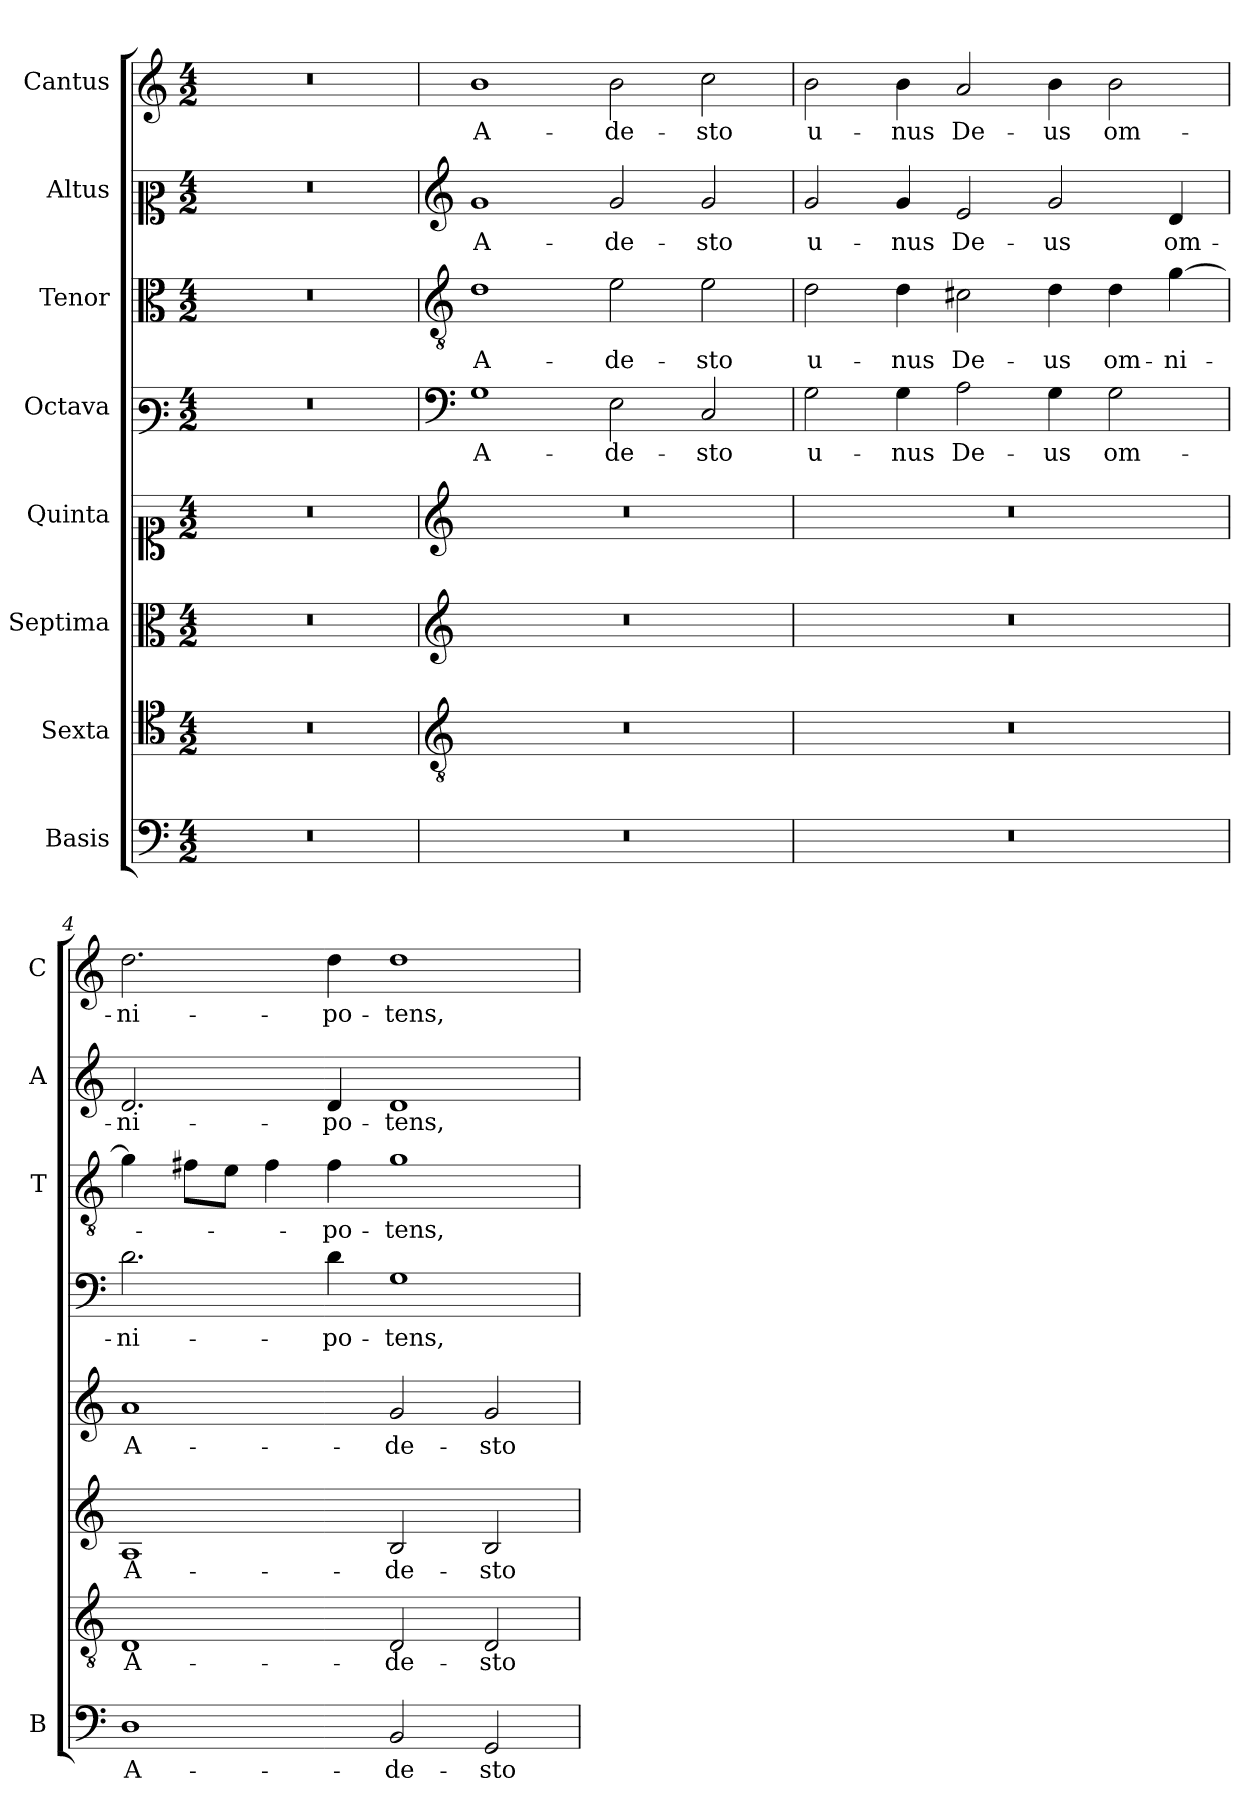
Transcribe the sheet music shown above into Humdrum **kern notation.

**kern	**text	**kern	**text	**kern	**text	**kern	**text	**kern	**text	**kern	**text	**kern	**text	**kern	**text
*part8	*part8	*part7	*part7	*part6	*part6	*part5	*part5	*part4	*part4	*part3	*part3	*part2	*part2	*part1	*part1
*staff8	*staff8	*staff7	*staff7	*staff6	*staff6	*staff5	*staff5	*staff4	*staff4	*staff3	*staff3	*staff2	*staff2	*staff1	*staff1
*I"Basis	*	*I"Sexta	*	*I"Septima	*	*I"Quinta	*	*I"Octava	*	*I"Tenor	*	*I"Altus	*	*I"Cantus	*
*I'B	*	*	*	*	*	*	*	*	*	*I'T	*	*I'A	*	*I'C	*
*clefF4	*	*clefC4	*	*clefC3	*	*clefC1	*	*clefF3	*	*clefC3	*	*clefC2	*	*clefG2	*
*k[]	*	*k[]	*	*k[]	*	*k[]	*	*k[]	*	*k[]	*	*k[]	*	*k[]	*
*C:	*	*C:	*	*C:	*	*C:	*	*C:	*	*C:	*	*C:	*	*C:	*
*M4/2	*	*M4/2	*	*M4/2	*	*M4/2	*	*M4/2	*	*M4/2	*	*M4/2	*	*M4/2	*
=1	=1	=1	=1	=1	=1	=1	=1	=1	=1	=1	=1	=1	=1	=1	=1
0r	.	0r	.	0r	.	0r	.	0r	.	0r	.	0r	.	0r	.
=2	=2	=2	=2	=2	=2	=2	=2	=2	=2	=2	=2	=2	=2	=2	=2
*	*	*clefGv2	*	*clefG2	*	*clefG2	*	*clefF4	*	*clefGv2	*	*clefG2	*	*	*
!	!	!	!	!	!	!	!	!	!LO:LY:b	!	!LO:LY:b	!	!LO:LY:b	!	!LO:LY:b
0r	.	0r	.	0r	.	0r	.	1G	A-	1d	A-	1g	A-	1b	A-
!	!	!	!	!	!	!	!	!	!LO:LY:b	!	!LO:LY:b	!	!LO:LY:b	!	!LO:LY:b
.	.	.	.	.	.	.	.	2E\	-de-	2e\	-de-	2g/	-de-	2b\	-de-
!	!	!	!	!	!	!	!	!	!LO:LY:b	!	!LO:LY:b	!	!LO:LY:b	!	!LO:LY:b
.	.	.	.	.	.	.	.	2C/	-sto	2e\	-sto	2g/	-sto	2cc\	-sto
=3	=3	=3	=3	=3	=3	=3	=3	=3	=3	=3	=3	=3	=3	=3	=3
!	!	!	!	!	!	!	!	!	!LO:LY:b	!	!LO:LY:b	!	!LO:LY:b	!	!LO:LY:b
0r	.	0r	.	0r	.	0r	.	2G\	u-	2d\	u-	2g/	u-	2b\	u-
!	!	!	!	!	!	!	!	!	!LO:LY:b	!	!LO:LY:b	!	!LO:LY:b	!	!LO:LY:b
.	.	.	.	.	.	.	.	4G\	-nus	4d\	-nus	4g/	-nus	4b\	-nus
!	!	!	!	!	!	!	!	!	!LO:LY:b	!	!LO:LY:b	!	!LO:LY:b	!	!LO:LY:b
.	.	.	.	.	.	.	.	2A\	De-	2c#X\	De-	2e/	De-	2a/	De-
!	!	!	!	!	!	!	!	!	!LO:LY:b	!	!LO:LY:b	!	!LO:LY:b	!	!LO:LY:b
.	.	.	.	.	.	.	.	4G\	-us	4d\	-us	2g/	-us	4b\	-us
!	!	!	!	!	!	!	!	!	!LO:LY:b	!	!LO:LY:b	!	!	!	!LO:LY:b
.	.	.	.	.	.	.	.	2G\	om-	4d\	om-	.	.	2b\	om-
!	!	!	!	!	!	!	!	!	!	!	!LO:LY:b	!	!LO:LY:b	!	!
.	.	.	.	.	.	.	.	.	.	[4g\	-ni-	4d/	om-	.	.
=4	=4	=4	=4	=4	=4	=4	=4	=4	=4	=4	=4	=4	=4	=4	=4
!	!LO:LY:b	!	!LO:LY:b	!	!LO:LY:b	!	!LO:LY:b	!	!LO:LY:b	!	!	!	!LO:LY:b	!	!LO:LY:b
1D	A-	1D	A-	1A	A-	1a	A-	2.d\	-ni-	4g\]	.	2.d/	-ni-	2.dd\	-ni-
.	.	.	.	.	.	.	.	.	.	8f#X\L	.	.	.	.	.
.	.	.	.	.	.	.	.	.	.	8e\J	.	.	.	.	.
.	.	.	.	.	.	.	.	.	.	4f#\	.	.	.	.	.
!	!	!	!	!	!	!	!	!	!LO:LY:b	!	!LO:LY:b	!	!LO:LY:b	!	!LO:LY:b
.	.	.	.	.	.	.	.	4d\	-po-	4f#\	-po-	4d/	-po-	4dd\	-po-
!	!LO:LY:b	!	!LO:LY:b	!	!LO:LY:b	!	!LO:LY:b	!	!LO:LY:b	!	!LO:LY:b	!	!LO:LY:b	!	!LO:LY:b
2BB/	-de-	2D/	-de-	2B/	-de-	2g/	-de-	1G	-tens,	1g	-tens,	1d	-tens,	1dd	-tens,
!	!LO:LY:b	!	!LO:LY:b	!	!LO:LY:b	!	!LO:LY:b	!	!	!	!	!	!	!	!
2GG/	-sto	2D/	-sto	2B/	-sto	2g/	-sto	.	.	.	.	.	.	.	.
=	=	=	=	=	=	=	=	=	=	=	=	=	=	=	=
*-	*-	*-	*-	*-	*-	*-	*-	*-	*-	*-	*-	*-	*-	*-	*-
